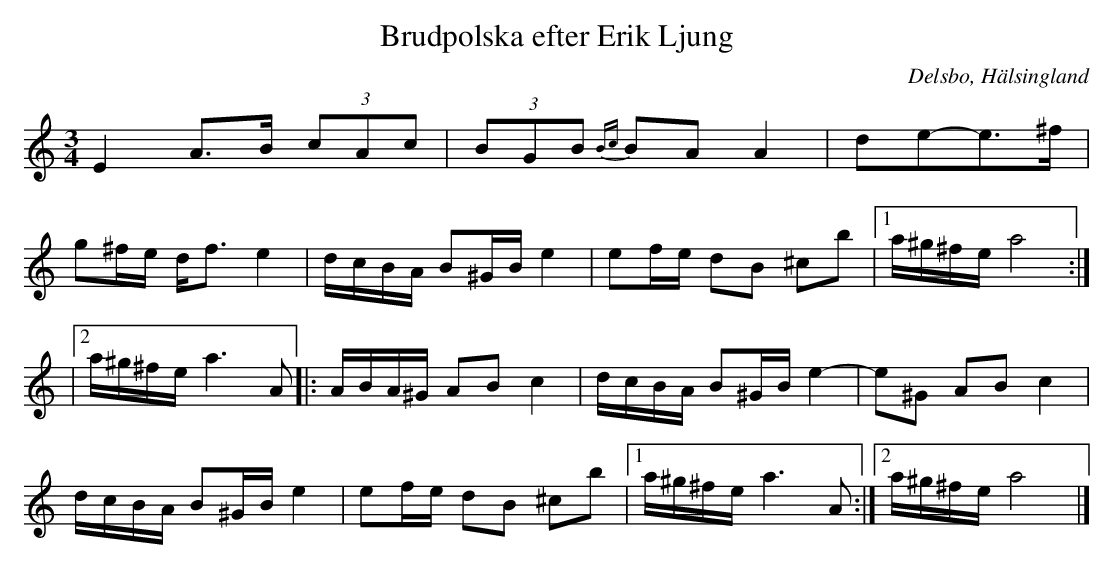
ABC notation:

X:1
T: Brudpolska efter Erik Ljung
O: Delsbo, Hälsingland
M: 3/4
L: 1/8
K: Am
E2 A>B (3cAc| (3BGB {Bc}BA A2|de-e>^f|
g^f/e/ d<f e2 | d/c/B/A/ B^G/B/ e2 | ef/e/ dB ^cb |1 a/^g/^f/e/ a4 :|
|2 a/^g/^f/e/ a3 A |: A/B/A/^G/ AB c2 | d/c/B/A/ B^G/B/ e2- | e^G AB c2 |
d/c/B/A/ B^G/B/ e2 | ef/e/ dB ^cb |1 a/^g/^f/e/ a3 A :|2 a/^g/^f/e/ a4 |]
